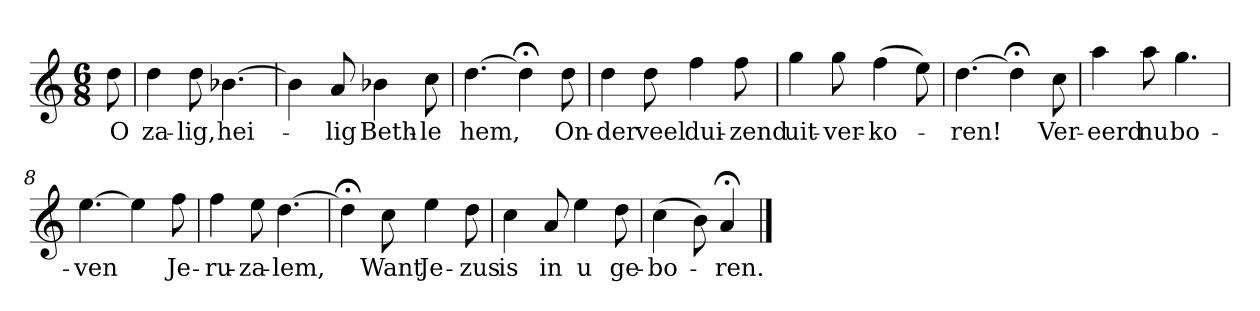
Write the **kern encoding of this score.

**kern	**text
*part1	*part1
*staff1	*staff1
*k[]	*
*a:	*
*M6/8	*
*MM120	*
=	=
8dd	O
=1	=1
4dd	za-
8dd	-lig,
[4.b-X	hei-
=2	=2
4b-]	.
8a	-lig
4b-X	Beth-
8cc	-le
=3	=3
[4.dd	hem,
4dd;<]	.
8dd	On-
=4	=4
4dd	-der
8dd	veel
4ff	dui-
8ff	-zend
=5	=5
4gg	uit-
8gg	-ver-
(4ff	-ko-
8ee)	.
=6	=6
[4.dd	-ren!
4dd;<]	.
8cc	Ver-
=7	=7
4aa	-eerd
8aa	nu
4.gg	bo-
=8	=8
[4.ee	-ven
4ee]	.
8ff	Je-
=9	=9
4ff	-ru-
8ee	-za-
[4.dd	-lem,
=10	=10
4dd;<]	.
8cc	Want
4ee	Je-
8dd	-zus
=11	=11
4cc	is
8a	in
4ee	u
8dd	ge-
=12	=12
(4cc	-bo-
8b)	.
4a;<	-ren.
==	==
*-	*-
